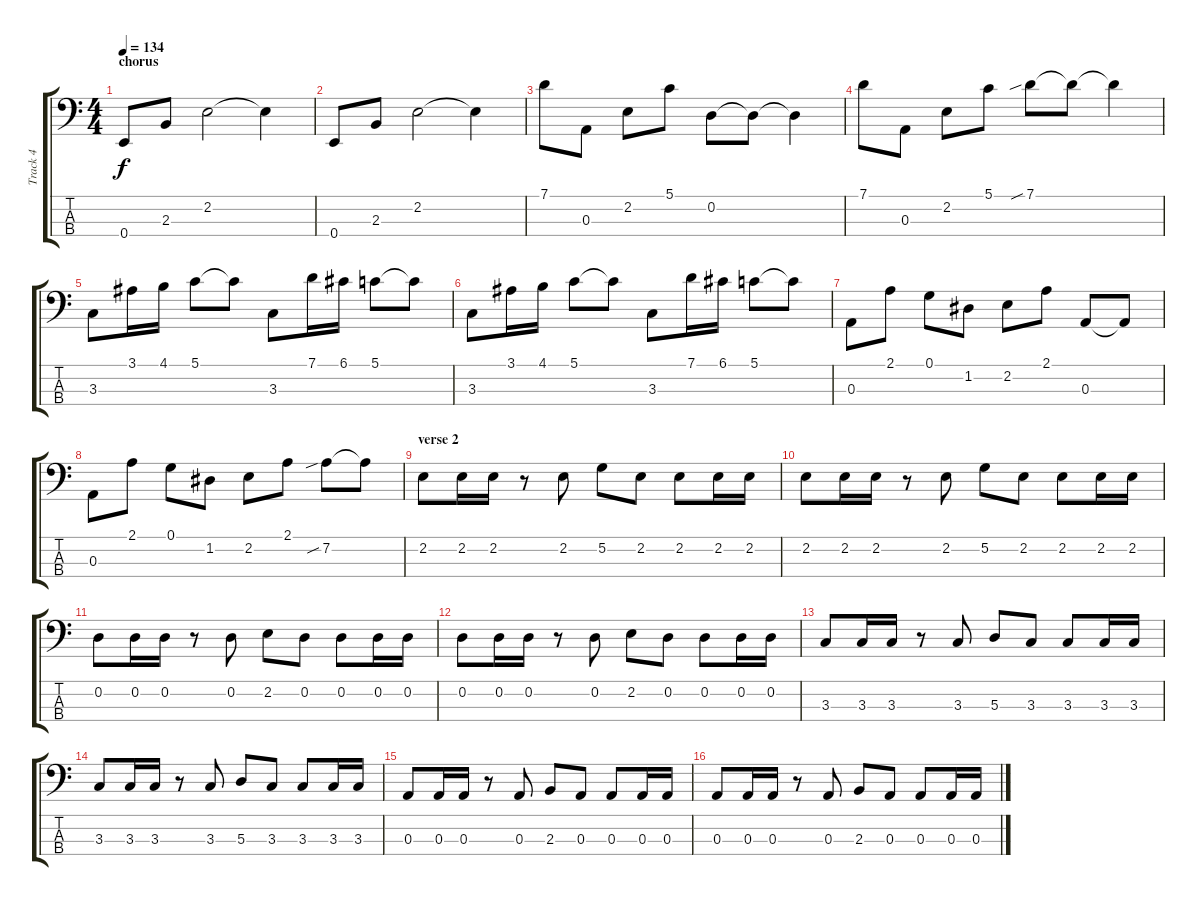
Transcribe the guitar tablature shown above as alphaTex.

\track ("Track 4" "Track 4") {instrument acousticbass}
\staff {score tabs}
\tuning (G2 D2 A1 E1) {hide}
\ts (4 4)
\section ("" "chorus")
\tempo 134
\clef f4
\ks c
0.4.8{dy f} 2.3.8 2.2.2 2.2{t}.4 |
0.4.8 2.3.8 2.2.2 2.2{t}.4 |
7.1.8 0.3.8 2.2.8 5.1.8 0.2.8 0.2{t}.8 0.2{t}.4 |
7.1.8 0.3.8 2.2.8 5.1.8 7.1{sib}.8 7.1{t}.8 7.1{t}.4 |
3.3.8 3.1.16 4.1.16 5.1.8 5.1{t}.8 3.3.8 7.1.16 6.1.16 5.1.8 5.1{t}.8 |
3.3.8 3.1.16 4.1.16 5.1.8 5.1{t}.8 3.3.8 7.1.16 6.1.16 5.1.8 5.1{t}.8 |
0.3.8 2.1.8 0.1.8 1.2.8 2.2.8 2.1.8 0.3.8 0.3{t}.8 |
0.3.8 2.1.8 0.1.8 1.2.8 2.2.8 2.1.8 7.2{sib}.8 7.2{t}.8 |
\section ("" "verse 2")
2.2.8 2.2.16 2.2.16 r.8 2.2.8 5.2.8 2.2.8 2.2.8 2.2.16 2.2.16 |
2.2.8 2.2.16 2.2.16 r.8 2.2.8 5.2.8 2.2.8 2.2.8 2.2.16 2.2.16 |
0.2.8 0.2.16 0.2.16 r.8 0.2.8 2.2.8 0.2.8 0.2.8 0.2.16 0.2.16 |
0.2.8 0.2.16 0.2.16 r.8 0.2.8 2.2.8 0.2.8 0.2.8 0.2.16 0.2.16 |
3.3.8 3.3.16 3.3.16 r.8 3.3.8 5.3.8 3.3.8 3.3.8 3.3.16 3.3.16 |
3.3.8 3.3.16 3.3.16 r.8 3.3.8 5.3.8 3.3.8 3.3.8 3.3.16 3.3.16 |
0.3.8 0.3.16 0.3.16 r.8 0.3.8 2.3.8 0.3.8 0.3.8 0.3.16 0.3.16 |
0.3.8 0.3.16 0.3.16 r.8 0.3.8 2.3.8 0.3.8 0.3.8 0.3.16 0.3.16
